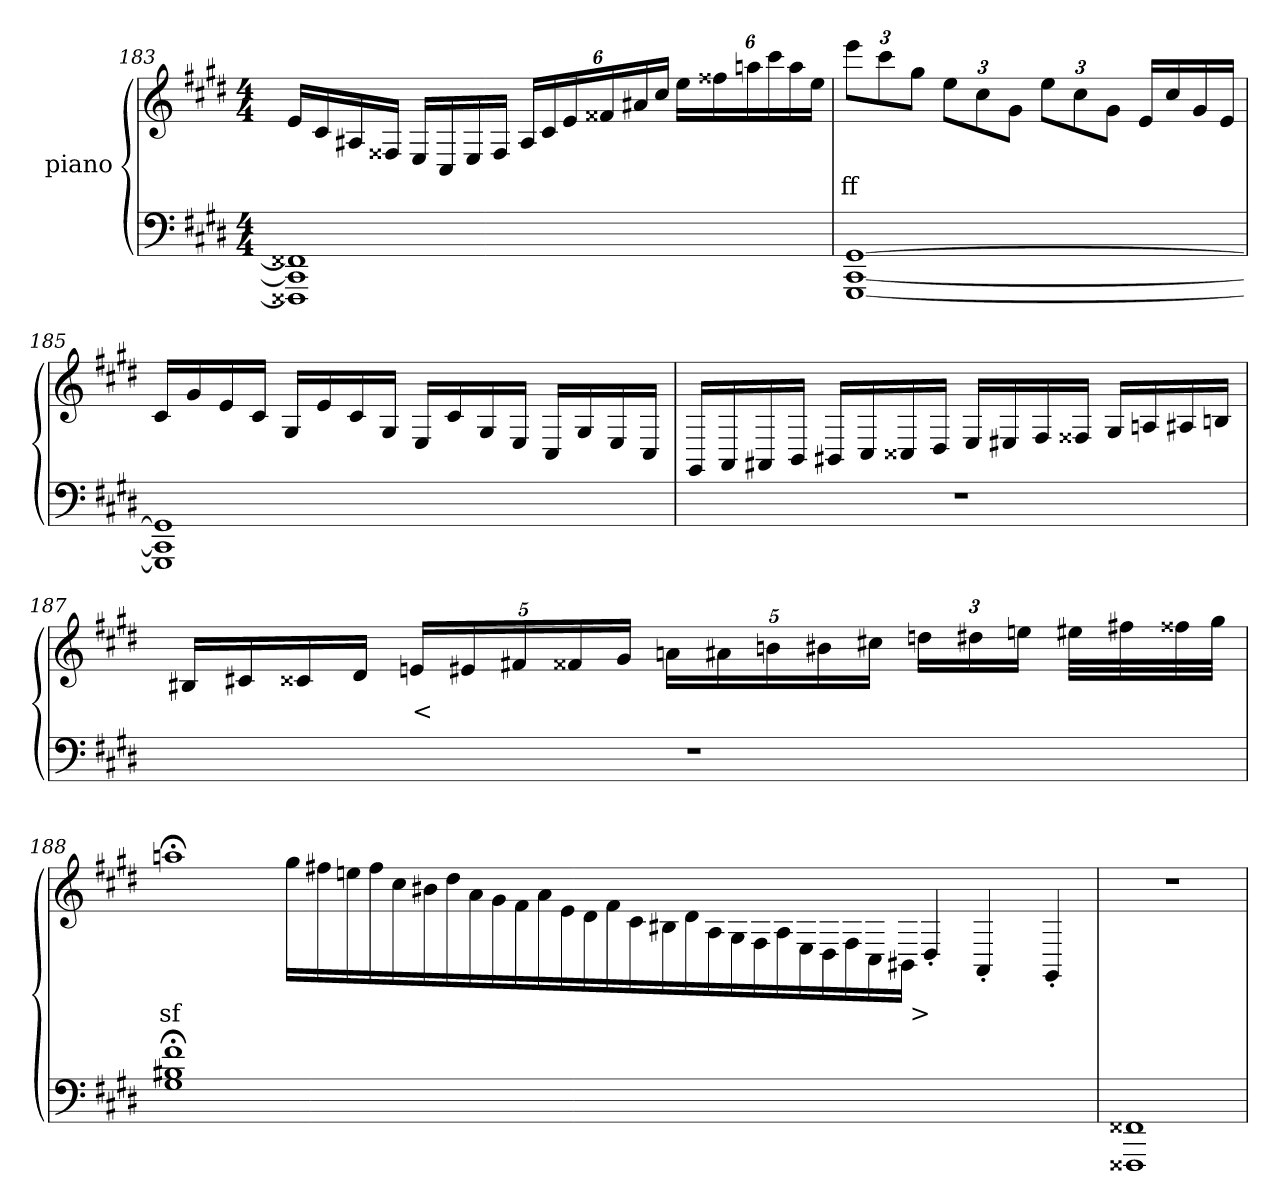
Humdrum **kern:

**kern	**kern	**text
*part2	*part1	*part1
*staff2	*staff1	*staff1
*	*I"piano	*
*clefF4	*clefG2	*
*k[f#c#g#d#]	*k[f#c#g#d#]	*
*c#:	*c#:	*
*M4/4	*M4/4	*
=183	=183	=183
1FFF##X] 1CC#] 1FF##X]	16eLL	.
.	16c#	.
.	16A#X	.
.	16F##XJJ	.
.	16ELL	.
.	16C#	.
.	16E	.
.	16F##JJ	.
.	24A#LL	.
.	24c#	.
.	24e	.
.	24f##	.
.	24a#	.
.	24cc#JJ	.
.	24eeLL	.
.	24ff##	.
.	24aan	.
.	24ccc#	.
.	24aa	.
.	24eeJJ	.
=184	=184	=184
[1GGG# [1CC# [1GG#	12eeeL	ff
.	12ccc#	.
.	12gg#J	.
.	12eeL	.
.	12cc#	.
.	12g#J	.
.	12eeL	.
.	12cc#	.
.	12g#J	.
.	16eLL	.
.	16cc#	.
.	16g#	.
.	16eJJ	.
=185	=185	=185
1GGG#] 1CC#] 1GG#]	16c#LL	.
.	16g#	.
.	16e	.
.	16c#JJ	.
.	16G#LL	.
.	16e	.
.	16c#	.
.	16G#JJ	.
.	16ELL	.
.	16c#	.
.	16G#	.
.	16EJJ	.
.	16C#LL	.
.	16G#	.
.	16E	.
.	16C#JJ	.
=186	=186	=186
1r	16GG#LL	.
.	16AA	.
.	16AA#X	.
.	16BBJJ	.
.	16BB#XLL	.
.	16C#	.
.	16C##X	.
.	16D#JJ	.
.	16ELL	.
.	16E#X	.
.	16F#	.
.	16F##XJJ	.
.	16G#LL	.
.	16An	.
.	16A#X	.
.	16BnJJ	.
=187	=187	=187
1r	16B#XLL	.
.	16c#X	.
.	16c##X	.
.	16d#JJ	.
.	20enLL	<
.	20e#X	.
.	20f#X	.
.	20f##X	.
.	20g#JJ	.
.	20anLL	.
.	20a#X	.
.	20bn	.
.	20b#X	.
.	20cc#XJJ	.
.	24ddnLL	.
.	24dd#X	.
.	24eenJJ	.
.	32ee#XLLL	.
.	32ff#X	.
.	32ff##X	.
.	32gg#JJJ	.
=188	=188	=188
1G#;< 1B#X;< 1f#;<	1aan;<	sf
0ryy	16gg#\L	.
.	16ff#X\	.
.	16een\	.
.	16ff#\	.
.	16cc#\	.
.	16b#X\	.
.	16dd#\	.
.	16a\	.
.	16g#\	.
.	16f#\	.
.	16a\	.
.	16e\	.
.	16d#\	.
.	16f#\	.
.	16c#\	.
.	16B#\	.
.	16d#\	.
.	16A/	.
.	16G#/	.
.	16F#/	.
.	16A/	.
.	16E/	.
.	16D#/	.
.	16F#/	.
.	16C#/	.
.	16BB#/J	.
.	4D#'>/	>
.	4AA'>	.
4.ryy	.	.
.	4GG#'>	.
=189	=189	=189
1FFF##X 1FF##X	1r	p
=	=	=
*-	*-	*-
